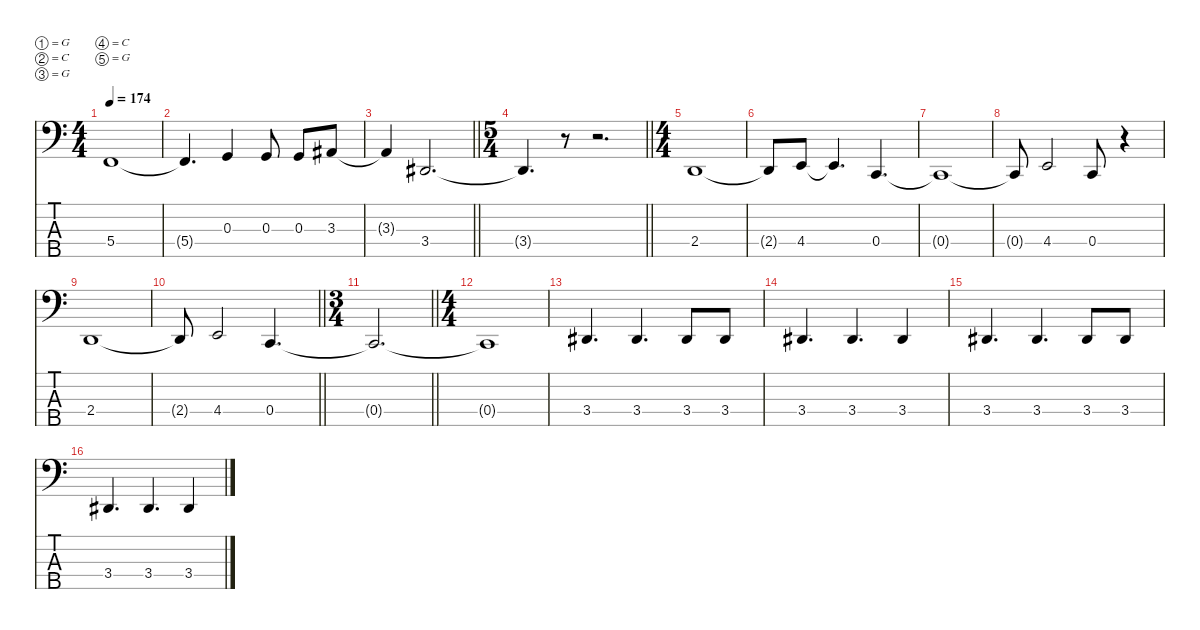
\defaultSystemsLayout 4
\hideDynamics
\bracketExtendMode nobrackets
\singleTrackTrackNamePolicy hidden
\multiTrackTrackNamePolicy hidden
\firstSystemTrackNameMode fullname
\firstSystemTrackNameOrientation horizontal
\otherSystemsTrackNameOrientation horizontal
\track ("Bass" "el.bs.") {instrument electricbasspick}
\staff {score tabs}
\tuning (G2 C2 G1 C1 G0)
\ts (4 4)
\tempo 174
\clef f4
\ks c
5.4{t}.1{dy f beam Up} |
5.4{t}.4{d beam Up} 0.3.4{beam Up} 0.3.8{beam Up} 0.3.8{beam Up} 3.3{acc #}.8{beam Up} |
\barLineRight lightlight
3.3{t acc #}.4{beam Up} 3.4{acc #}.2{d beam Up} |
\ts (5 4)
\beaming (8 6 4)
\barLineRight lightlight
3.4{t acc #}.4{d beam Up} r.8{beam Up} r.2{d beam Up} |
\ts (4 4)
\beaming (8 2 2 2 2)
2.4.1{beam Up} |
2.4{t}.8{beam Up} 4.4.8{beam Up} 4.4{t}.4{d beam Up} 0.4.4{d beam Up} |
0.4{t}.1{beam Up} |
0.4{t}.8{beam Up} 4.4.2{beam Up} 0.4.8{beam Up} r.4{beam Up} |
2.4.1{beam Up} |
\barLineRight lightlight
2.4{t}.8{beam Up} 4.4.2{beam Up} 0.4.4{d beam Up} |
\ts (3 4)
\beaming (8 2 2 2)
\barLineRight lightlight
0.4{t}.2{d beam Up} |
\ts (4 4)
\beaming (8 2 2 2 2)
0.4{t}.1{beam Up} |
3.4{acc #}.4{d beam Up} 3.4{acc #}.4{d beam Up} 3.4{acc #}.8{beam Up} 3.4{acc #}.8{beam Up} |
3.4{acc #}.4{d beam Up} 3.4{acc #}.4{d beam Up} 3.4{acc #}.4{beam Up} |
3.4{acc #}.4{d beam Up} 3.4{acc #}.4{d beam Up} 3.4{acc #}.8{beam Up} 3.4{acc #}.8{beam Up} |
3.4{acc #}.4{d beam Up} 3.4{acc #}.4{d beam Up} 3.4{acc #}.4{beam Up}
